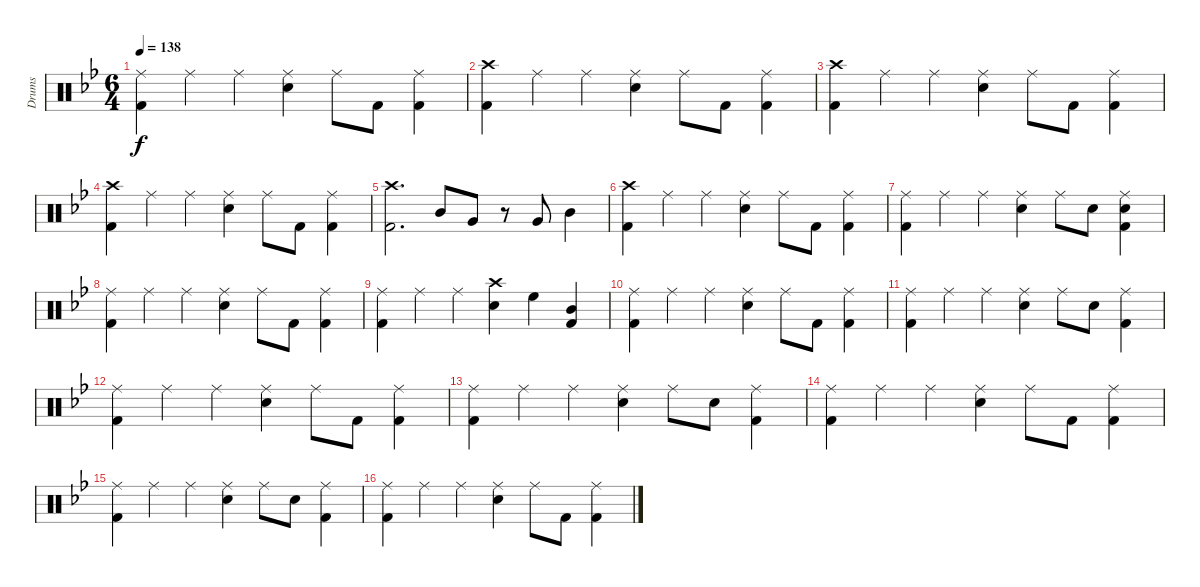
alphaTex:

\track ("Drums" "Drums") {instrument percussion}
\staff {score}
\articulation defaults
\ts (6 4)
\tempo 138
\clef neutral
\ks gminor
("Ride (middle)" "Kick (hit) 2").4{dy f} "Ride (middle)".4 "Ride (middle)".4 ("Ride (middle)" "Snare (hit) 2").4 "Ride (middle)".8 "Kick (hit) 2".8 ("Ride (middle)" "Kick (hit) 2").4 |
("Crash high (hit)" "Kick (hit) 2").4 "Ride (middle)".4 "Ride (middle)".4 ("Ride (middle)" "Snare (hit) 2").4 "Ride (middle)".8 "Kick (hit) 2".8 ("Ride (middle)" "Kick (hit) 2").4 |
("Crash high (hit)" "Kick (hit) 2").4 "Ride (middle)".4 "Ride (middle)".4 ("Ride (middle)" "Snare (hit) 2").4 "Ride (middle)".8 "Kick (hit) 2".8 ("Ride (middle)" "Kick (hit) 2").4 |
("Crash high (hit)" "Kick (hit) 2").4 "Ride (middle)".4 "Ride (middle)".4 ("Ride (middle)" "Snare (hit) 2").4 "Ride (middle)".8 "Kick (hit) 2".8 ("Ride (middle)" "Kick (hit) 2").4 |
("Crash high (hit)" "Kick (hit) 2").2{d} "Mid Tom (hit)".8 "Very Low Tom (hit)".8 r.8 "Very Low Tom (hit)".8 "Mid Tom (hit)".4 |
("Crash high (hit)" "Kick (hit) 2").4 "Ride (middle)".4 "Ride (middle)".4 ("Ride (middle)" "Snare (hit) 2").4 "Ride (middle)".8 "Kick (hit) 2".8 ("Ride (middle)" "Kick (hit) 2").4 |
("Ride (middle)" "Kick (hit) 2").4 "Ride (middle)".4 "Ride (middle)".4 ("Ride (middle)" "Snare (hit) 2").4 "Ride (middle)".8 "Snare (hit) 2".8 ("Ride (middle)" "Snare (hit) 2" "Kick (hit) 2").4 |
("Ride (middle)" "Kick (hit) 2").4 "Ride (middle)".4 "Ride (middle)".4 ("Ride (middle)" "Snare (hit) 2").4 "Ride (middle)".8 "Kick (hit) 2".8 ("Ride (middle)" "Kick (hit) 2").4 |
("Ride (middle)" "Kick (hit) 2").4 "Ride (middle)".4 "Ride (middle)".4 ("Crash high (hit)" "Snare (hit) 2").4 "High Floor Tom (hit)".4 ("Mid Tom (hit)" "Kick (hit) 2").4 |
("Ride (middle)" "Kick (hit) 2").4 "Ride (middle)".4 "Ride (middle)".4 ("Ride (middle)" "Snare (hit) 2").4 "Ride (middle)".8 "Kick (hit) 2".8 ("Ride (middle)" "Kick (hit) 2").4 |
("Ride (middle)" "Kick (hit) 2").4 "Ride (middle)".4 "Ride (middle)".4 ("Ride (middle)" "Snare (hit) 2").4 "Ride (middle)".8 "Snare (hit) 2".8 ("Ride (middle)" "Kick (hit) 2").4 |
("Ride (middle)" "Kick (hit) 2").4 "Ride (middle)".4 "Ride (middle)".4 ("Ride (middle)" "Snare (hit) 2").4 "Ride (middle)".8 "Kick (hit) 2".8 ("Ride (middle)" "Kick (hit) 2").4 |
("Ride (middle)" "Kick (hit) 2").4 "Ride (middle)".4 "Ride (middle)".4 ("Ride (middle)" "Snare (hit) 2").4 "Ride (middle)".8 "Snare (hit) 2".8 ("Ride (middle)" "Kick (hit) 2").4 |
("Ride (middle)" "Kick (hit) 2").4 "Ride (middle)".4 "Ride (middle)".4 ("Ride (middle)" "Snare (hit) 2").4 "Ride (middle)".8 "Kick (hit) 2".8 ("Ride (middle)" "Kick (hit) 2").4 |
("Ride (middle)" "Kick (hit) 2").4 "Ride (middle)".4 "Ride (middle)".4 ("Ride (middle)" "Snare (hit) 2").4 "Ride (middle)".8 "Snare (hit) 2".8 ("Ride (middle)" "Kick (hit) 2").4 |
("Ride (middle)" "Kick (hit) 2").4 "Ride (middle)".4 "Ride (middle)".4 ("Ride (middle)" "Snare (hit) 2").4 "Ride (middle)".8 "Kick (hit) 2".8 ("Ride (middle)" "Kick (hit) 2").4
